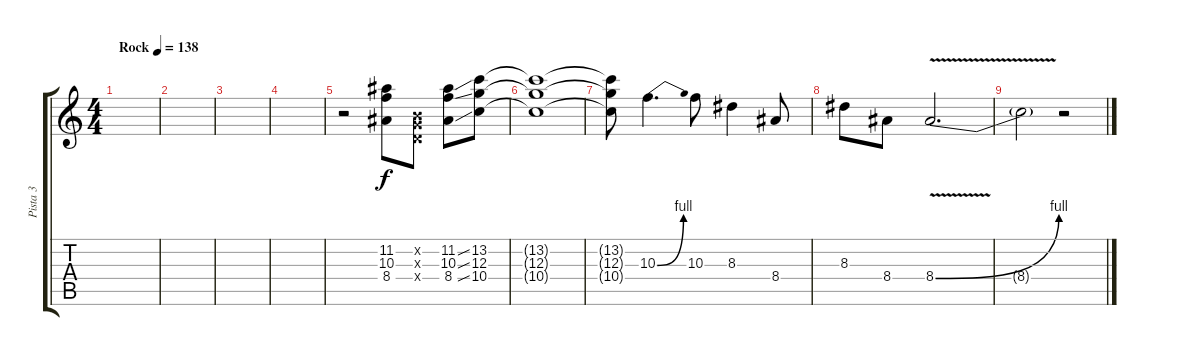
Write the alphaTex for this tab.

\track ("Pista 3" "Pista 3") {instrument distortionguitar}
\staff {score tabs}
\tuning (E4 B3 G3 D3 A2 E2) {hide}
\ts (4 4)
\tempo (138 "Rock")
\clef g2
\ks c
|
|
|
|
r.2 (11.2 10.3 8.4).8 (0.2{x} 0.3{x} 0.4{x}).8 (11.2{ss} 10.3{ss} 8.4{ss}).8 (13.2 12.3 10.4).8 |
(13.2{t} 12.3{t} 10.4{t}).1 |
(13.2{t} 12.3{t} 10.4{t}).8 10.3{be (bend 0 0 60 4)}.4{d} 10.3.8 8.3.4 8.4.8 |
8.3.8 8.4.8 8.4{be (bend 0 0 60 4) v}.2{d} |
8.4{t}.2 r.2
